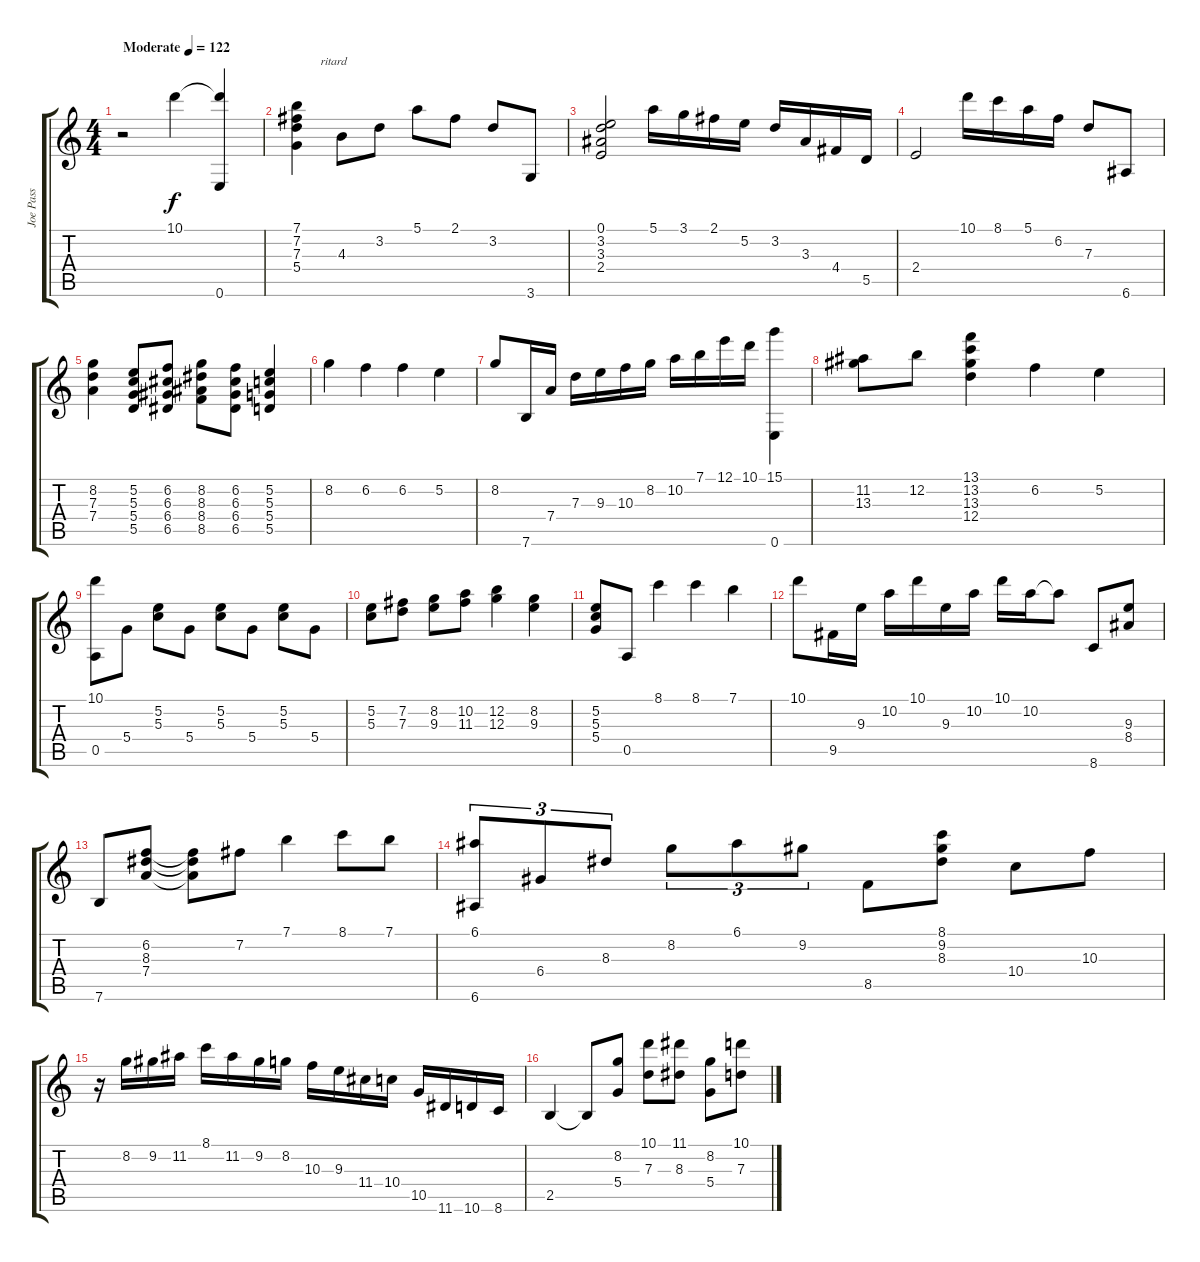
\track ("Joe Pass" "Joe Pass") {instrument electricguitarjazz}
\staff {score tabs}
\tuning (E4 B3 G3 D3 A2 E2) {hide}
\ts (4 4)
\tempo (122 "Moderate")
\clef g2
\ks c
r.2{dy f instrument electricguitarjazz} 10.1.4 (10.1{t} 0.6).4 |
(7.1 7.2 7.3 5.4).4{txt "        ritard"} 4.3.8 3.2.8 5.1.8 2.1.8 3.2.8 3.6.8 |
(0.1 3.2 3.3 2.4).2 5.1.16 3.1.16 2.1.16 5.2.16 3.2.16 3.3.16 4.4.16 5.5.16 |
2.4.2 10.1.16 8.1.16 5.1.16 6.2.16 7.3.8 6.6.8 |
(8.2 7.3 7.4).4 (5.2 5.3 5.4 5.5).8 (6.2 6.3 6.4 6.5).8 (8.2 8.3 8.4 8.5).8 (6.2 6.3 6.4 6.5).8 (5.2 5.3 5.4 5.5).4 |
8.2.4 6.2.4 6.2.4 5.2.4 |
8.2.8 7.6.16 7.4.16 7.3.16 9.3.16 10.3.16 8.2.16 10.2.16 7.1.16 12.1.16 10.1.16 (15.1 0.6).4 |
(11.2 13.3).8 12.2.8 (13.1 13.2 13.3 12.4).4 6.2.4 5.2.4 |
(10.1 0.5).8 5.4.8 (5.2 5.3).8 5.4.8 (5.2 5.3).8 5.4.8 (5.2 5.3).8 5.4.8 |
(5.2 5.3).8 (7.2 7.3).8 (8.2 9.3).8 (10.2 11.3).8 (12.2 12.3).4 (8.2 9.3).4 |
(5.2 5.3 5.4).8 0.5.8 8.1.4 8.1.4 7.1.4 |
10.1.8 9.5.16 9.3.16 10.2.16 10.1.16 9.3.16 10.2.16 10.1.16 10.2.16 10.2{t}.8 8.6.8 (9.3 8.4).8 |
7.6.8 (6.2 8.3 7.4).8 (6.2{t} 8.3{t} 7.4{t}).8 7.2.8 7.1.4 8.1.8 7.1.8 |
(6.1 6.6).8{tu (3 2)} 6.4.8{tu (3 2)} 8.3.8{tu (3 2)} 8.2.8{tu (3 2)} 6.1.8{tu (3 2)} 9.2.8{tu (3 2)} 8.5.8 (8.1 9.2 8.3).8 10.4.8 10.3.8 |
r.16 8.2.16 9.2.16 11.2.16 8.1.16 11.2.16 9.2.16 8.2.16 10.3.16 9.3.16 11.4.16 10.4.16 10.5.16 11.6.16 10.6.16 8.6.16 |
2.5.4 2.5{t}.8 (8.2 5.4).8 (10.1 7.3).8 (11.1 8.3).8 (8.2 5.4).8 (10.1 7.3).8
